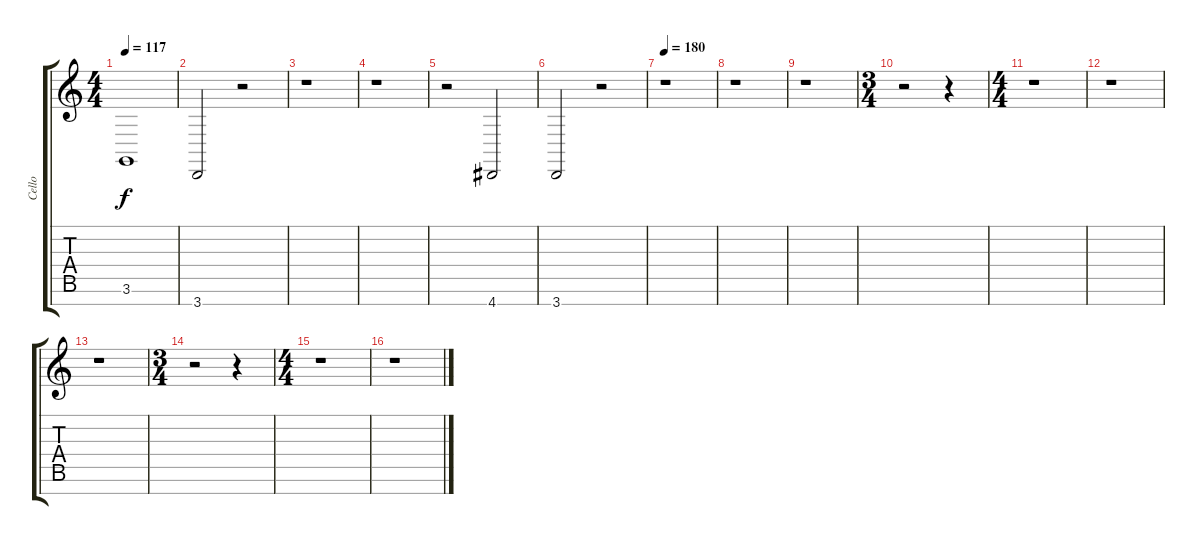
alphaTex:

\track ("Cello" "Cello") {instrument cello}
\staff {score tabs}
\tuning (E4 B3 G3 D3 A2 E2 B1) {hide}
\ts (4 4)
\tempo 117
\clef g2
\ks c
3.6.1{dy f} |
3.7.2 r.2 |
r.1 |
r.1 |
r.2 4.7.2 |
3.7.2 r.2 |
\tempo 180
r.1 |
r.1 |
r.1 |
\ts (3 4)
r.2 r.4 |
\ts (4 4)
r.1 |
r.1 |
r.1 |
\ts (3 4)
r.2 r.4 |
\ts (4 4)
r.1 |
r.1
